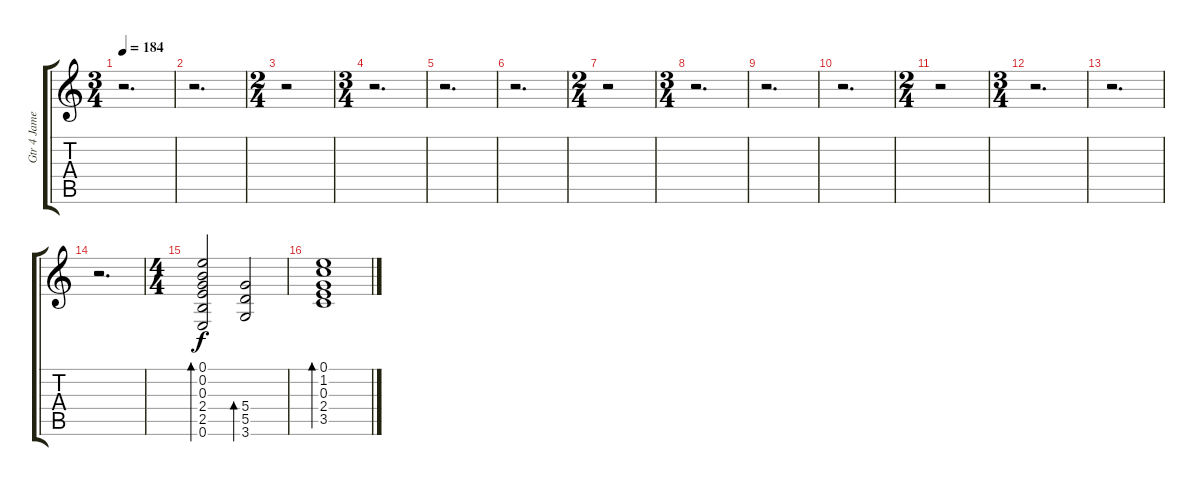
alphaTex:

\track ("Gtr 4 James" "Gtr 4 Jame") {instrument overdrivenguitar}
\staff {score tabs}
\tuning (E4 B3 G3 D3 A2 E2) {hide}
\ts (3 4)
\tempo 184
\tempo 82
\tempo 184
\clef g2
\ks c
r.2{d dy f instrument overdrivenguitar} |
r.2{d} |
\ts (2 4)
r.2 |
\ts (3 4)
r.2{d} |
r.2{d} |
r.2{d} |
\ts (2 4)
r.2 |
\ts (3 4)
r.2{d} |
r.2{d} |
r.2{d} |
\ts (2 4)
r.2 |
\ts (3 4)
r.2{d} |
r.2{d} |
r.2{d} |
\ts (4 4)
(0.1 0.2 0.3 2.4 2.5 0.6).2{bd 120 volume 4 instrument electricguitarclean} (5.4 5.5 3.6).2{bd 120} |
(0.1 1.2 0.3 2.4 3.5).1{bd 120}
